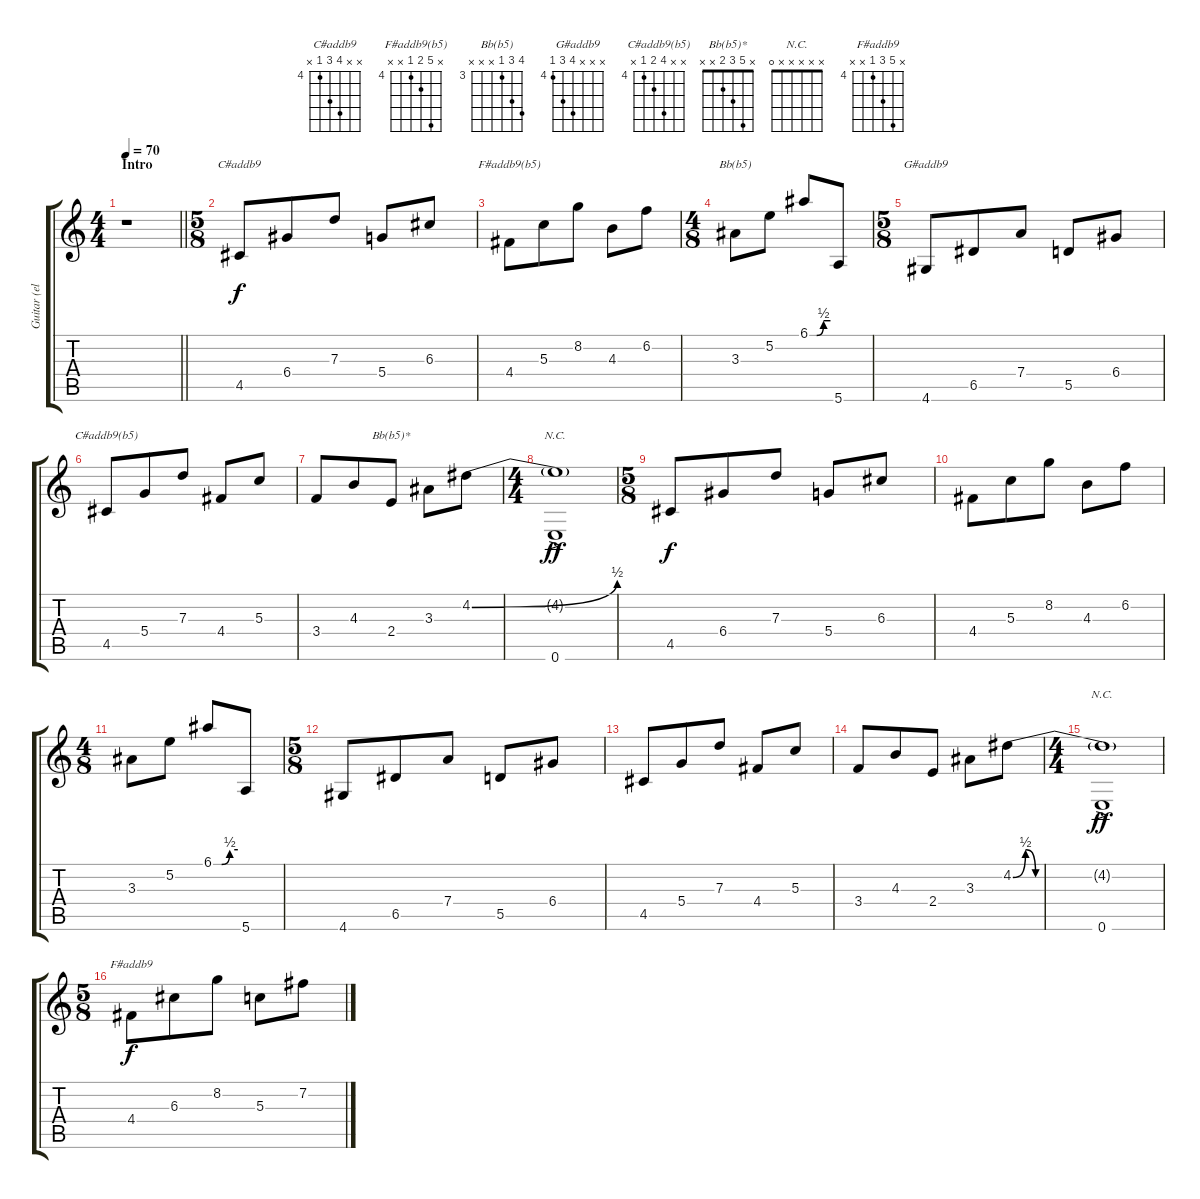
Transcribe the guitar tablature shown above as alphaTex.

\track ("Guitar (elec.)" "Guitar (el") {instrument electricguitarclean}
\staff {score tabs}
\tuning (E4 B3 G3 D3 A2 E2) {hide}
\chord ("C#addb9" x x 7 6 4 x) {firstfret 4}
\chord ("F#addb9(b5)" x 8 5 4 x x) {firstfret 4}
\chord ("Bb(b5)" 6 5 3 x x x) {firstfret 3}
\chord ("G#addb9" x x x 7 6 4) {firstfret 4}
\chord ("C#addb9(b5)" x x 7 5 4 x) {firstfret 4}
\chord ("Bb(b5)*" x 5 3 2 x x)
\chord ("N.C." x x x x x x)
\chord ("N.C." x x x x x 0)
\chord ("F#addb9" x 8 6 4 x x) {firstfret 4}
\ts (4 4)
\section ("" "Intro")
\tempo 70
\clef g2
\barLineRight lightlight
\ks c
r.1{dy f instrument electricguitarclean} |
\ts (5 8)
\section ("" "")
4.5.8{ch "C#addb9"} 6.4.8 7.3.8 5.4.8 6.3.8 |
4.4.8{ch "F#addb9(b5)"} 5.3.8 8.2.8 4.3.8 6.2.8 |
\ts (4 8)
3.3.8{ch "Bb(b5)"} 5.2.8 6.1{be (custom 0 0 20 0 40 2 60 2)}.8 5.6.8 |
\ts (5 8)
4.6.8{ch "G#addb9"} 6.5.8 7.4.8 5.5.8 6.4.8 |
4.5.8{ch "C#addb9(b5)"} 5.4.8 7.3.8 4.4.8 5.3.8 |
3.4.8 4.3.8 2.4.8{ch "Bb(b5)*"} 3.3.8 4.2{be (bend 0 0 60 2)}.8 |
\ts (4 4)
(4.2{t} 0.6{ac}).1{ch "N.C." dy ff} |
\ts (5 8)
4.5.8{dy f} 6.4.8 7.3.8 5.4.8 6.3.8 |
4.4.8 5.3.8 8.2.8 4.3.8 6.2.8 |
\ts (4 8)
3.3.8 5.2.8 6.1{be (custom 0 0 20 0 40 2 60 2)}.8 5.6.8 |
\ts (5 8)
4.6.8 6.5.8 7.4.8 5.5.8 6.4.8 |
4.5.8 5.4.8 7.3.8 4.4.8 5.3.8 |
3.4.8 4.3.8 2.4.8 3.3.8 4.2{be (custom 0 0 5 2 9 0 60 0)}.8 |
\ts (4 4)
(4.2{t} 0.6{ac}).1{ch "N.C." dy ff} |
\ts (5 8)
4.4.8{ch "F#addb9" dy f} 6.3.8 8.2.8 5.3.8 7.2.8
